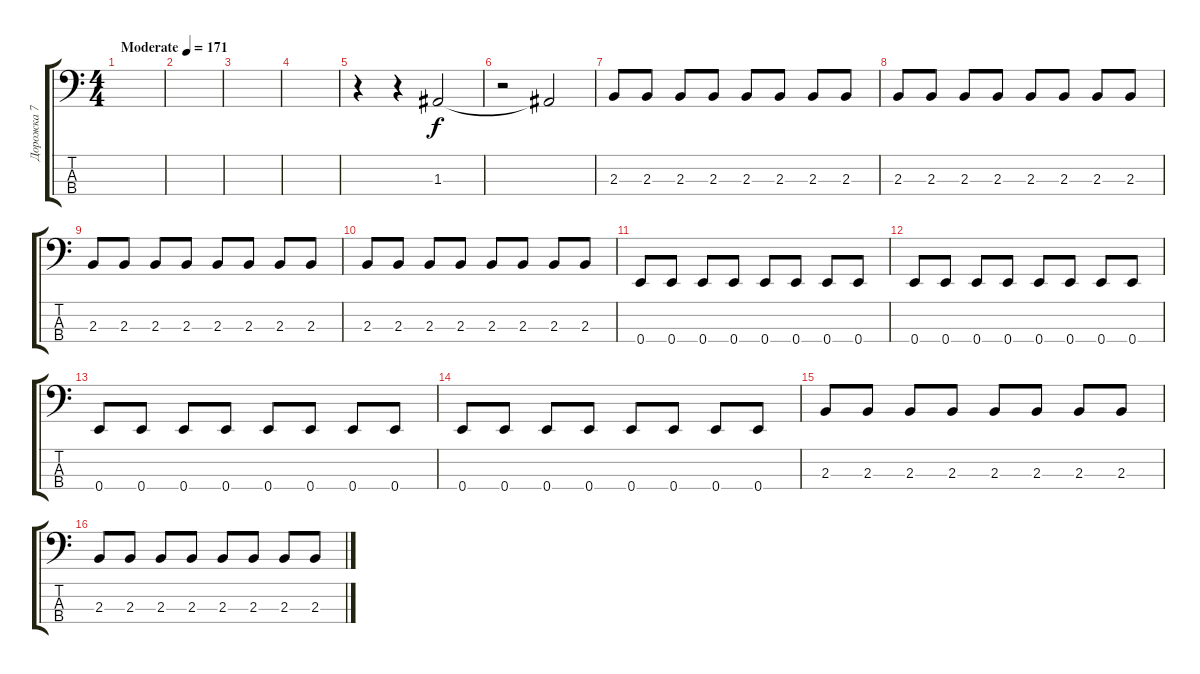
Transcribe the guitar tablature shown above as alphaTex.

\track ("Дорожка 7" "Дорожка 7") {instrument electricbasspick}
\staff {score tabs}
\tuning (G2 D2 A1 E1) {hide}
\ts (4 4)
\tempo (171 "Moderate")
\clef f4
\ks c
|
|
|
|
r.4 r.4 1.3.2 |
r.2 1.3{t}.2 |
2.3.8 2.3.8 2.3.8 2.3.8 2.3.8 2.3.8 2.3.8 2.3.8 |
2.3.8 2.3.8 2.3.8 2.3.8 2.3.8 2.3.8 2.3.8 2.3.8 |
2.3.8 2.3.8 2.3.8 2.3.8 2.3.8 2.3.8 2.3.8 2.3.8 |
2.3.8 2.3.8 2.3.8 2.3.8 2.3.8 2.3.8 2.3.8 2.3.8 |
0.4.8 0.4.8 0.4.8 0.4.8 0.4.8 0.4.8 0.4.8 0.4.8 |
0.4.8 0.4.8 0.4.8 0.4.8 0.4.8 0.4.8 0.4.8 0.4.8 |
0.4.8 0.4.8 0.4.8 0.4.8 0.4.8 0.4.8 0.4.8 0.4.8 |
0.4.8 0.4.8 0.4.8 0.4.8 0.4.8 0.4.8 0.4.8 0.4.8 |
2.3.8 2.3.8 2.3.8 2.3.8 2.3.8 2.3.8 2.3.8 2.3.8 |
2.3.8 2.3.8 2.3.8 2.3.8 2.3.8 2.3.8 2.3.8 2.3.8
